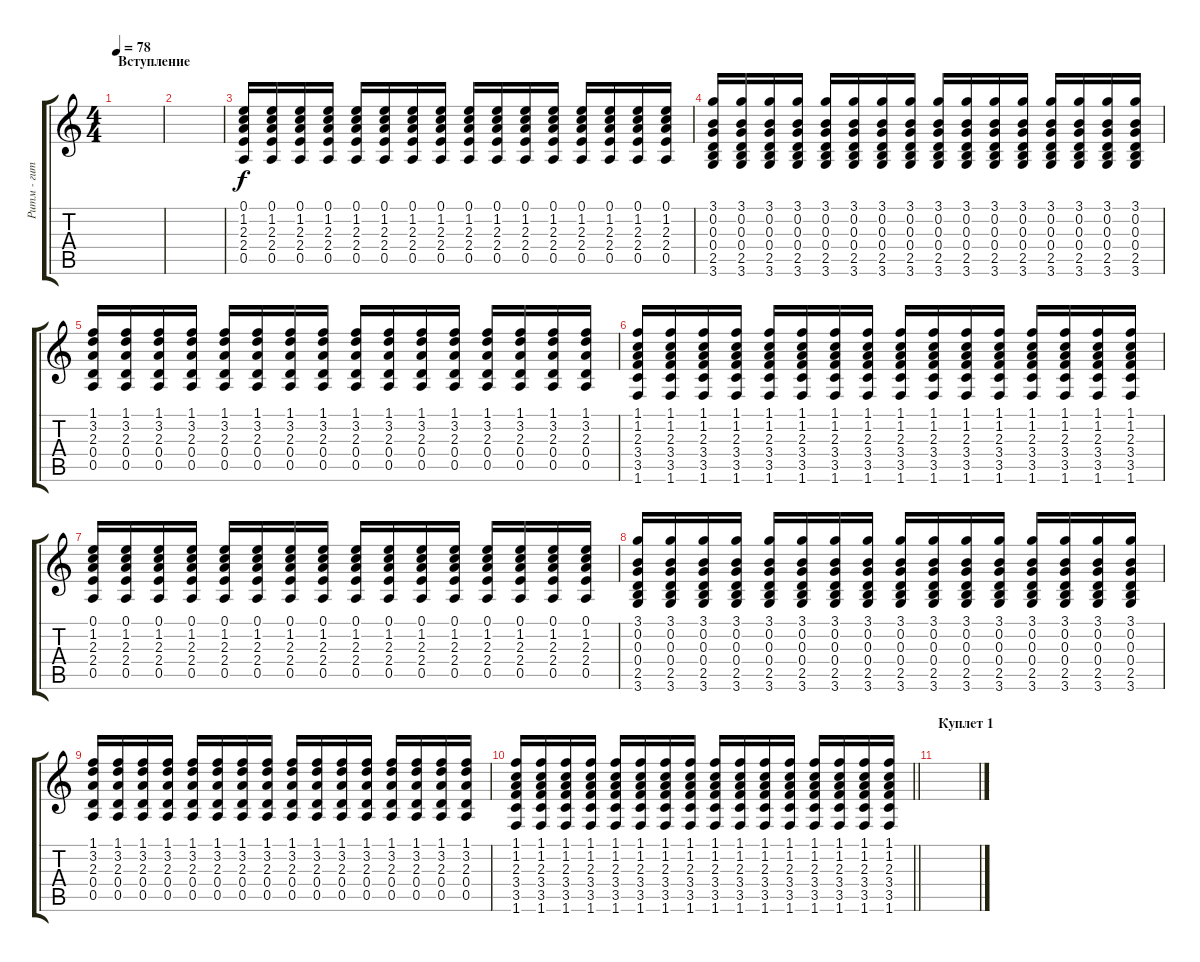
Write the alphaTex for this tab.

\track ("Ритм - гитара" "Ритм - гит") {instrument acousticguitarsteel}
\staff {score tabs}
\tuning (E4 B3 G3 D3 A2 E2) {hide}
\ts (4 4)
\section ("" "Вступление")
\tempo 78
\clef g2
\ks c
|
|
(0.1 1.2 2.3 2.4 0.5).16 (0.1 1.2 2.3 2.4 0.5).16 (0.1 1.2 2.3 2.4 0.5).16 (0.1 1.2 2.3 2.4 0.5).16 (0.1 1.2 2.3 2.4 0.5).16 (0.1 1.2 2.3 2.4 0.5).16 (0.1 1.2 2.3 2.4 0.5).16 (0.1 1.2 2.3 2.4 0.5).16 (0.1 1.2 2.3 2.4 0.5).16 (0.1 1.2 2.3 2.4 0.5).16 (0.1 1.2 2.3 2.4 0.5).16 (0.1 1.2 2.3 2.4 0.5).16 (0.1 1.2 2.3 2.4 0.5).16 (0.1 1.2 2.3 2.4 0.5).16 (0.1 1.2 2.3 2.4 0.5).16 (0.1 1.2 2.3 2.4 0.5).16 |
(3.1 0.2 0.3 0.4 2.5 3.6).16 (3.1 0.2 0.3 0.4 2.5 3.6).16 (3.1 0.2 0.3 0.4 2.5 3.6).16 (3.1 0.2 0.3 0.4 2.5 3.6).16 (3.1 0.2 0.3 0.4 2.5 3.6).16 (3.1 0.2 0.3 0.4 2.5 3.6).16 (3.1 0.2 0.3 0.4 2.5 3.6).16 (3.1 0.2 0.3 0.4 2.5 3.6).16 (3.1 0.2 0.3 0.4 2.5 3.6).16 (3.1 0.2 0.3 0.4 2.5 3.6).16 (3.1 0.2 0.3 0.4 2.5 3.6).16 (3.1 0.2 0.3 0.4 2.5 3.6).16 (3.1 0.2 0.3 0.4 2.5 3.6).16 (3.1 0.2 0.3 0.4 2.5 3.6).16 (3.1 0.2 0.3 0.4 2.5 3.6).16 (3.1 0.2 0.3 0.4 2.5 3.6).16 |
(1.1 3.2 2.3 0.4 0.5).16 (1.1 3.2 2.3 0.4 0.5).16 (1.1 3.2 2.3 0.4 0.5).16 (1.1 3.2 2.3 0.4 0.5).16 (1.1 3.2 2.3 0.4 0.5).16 (1.1 3.2 2.3 0.4 0.5).16 (1.1 3.2 2.3 0.4 0.5).16 (1.1 3.2 2.3 0.4 0.5).16 (1.1 3.2 2.3 0.4 0.5).16 (1.1 3.2 2.3 0.4 0.5).16 (1.1 3.2 2.3 0.4 0.5).16 (1.1 3.2 2.3 0.4 0.5).16 (1.1 3.2 2.3 0.4 0.5).16 (1.1 3.2 2.3 0.4 0.5).16 (1.1 3.2 2.3 0.4 0.5).16 (1.1 3.2 2.3 0.4 0.5).16 |
(1.1 1.2 2.3 3.4 3.5 1.6).16 (1.1 1.2 2.3 3.4 3.5 1.6).16 (1.1 1.2 2.3 3.4 3.5 1.6).16 (1.1 1.2 2.3 3.4 3.5 1.6).16 (1.1 1.2 2.3 3.4 3.5 1.6).16 (1.1 1.2 2.3 3.4 3.5 1.6).16 (1.1 1.2 2.3 3.4 3.5 1.6).16 (1.1 1.2 2.3 3.4 3.5 1.6).16 (1.1 1.2 2.3 3.4 3.5 1.6).16 (1.1 1.2 2.3 3.4 3.5 1.6).16 (1.1 1.2 2.3 3.4 3.5 1.6).16 (1.1 1.2 2.3 3.4 3.5 1.6).16 (1.1 1.2 2.3 3.4 3.5 1.6).16 (1.1 1.2 2.3 3.4 3.5 1.6).16 (1.1 1.2 2.3 3.4 3.5 1.6).16 (1.1 1.2 2.3 3.4 3.5 1.6).16 |
(0.1 1.2 2.3 2.4 0.5).16 (0.1 1.2 2.3 2.4 0.5).16 (0.1 1.2 2.3 2.4 0.5).16 (0.1 1.2 2.3 2.4 0.5).16 (0.1 1.2 2.3 2.4 0.5).16 (0.1 1.2 2.3 2.4 0.5).16 (0.1 1.2 2.3 2.4 0.5).16 (0.1 1.2 2.3 2.4 0.5).16 (0.1 1.2 2.3 2.4 0.5).16 (0.1 1.2 2.3 2.4 0.5).16 (0.1 1.2 2.3 2.4 0.5).16 (0.1 1.2 2.3 2.4 0.5).16 (0.1 1.2 2.3 2.4 0.5).16 (0.1 1.2 2.3 2.4 0.5).16 (0.1 1.2 2.3 2.4 0.5).16 (0.1 1.2 2.3 2.4 0.5).16 |
(3.1 0.2 0.3 0.4 2.5 3.6).16 (3.1 0.2 0.3 0.4 2.5 3.6).16 (3.1 0.2 0.3 0.4 2.5 3.6).16 (3.1 0.2 0.3 0.4 2.5 3.6).16 (3.1 0.2 0.3 0.4 2.5 3.6).16 (3.1 0.2 0.3 0.4 2.5 3.6).16 (3.1 0.2 0.3 0.4 2.5 3.6).16 (3.1 0.2 0.3 0.4 2.5 3.6).16 (3.1 0.2 0.3 0.4 2.5 3.6).16 (3.1 0.2 0.3 0.4 2.5 3.6).16 (3.1 0.2 0.3 0.4 2.5 3.6).16 (3.1 0.2 0.3 0.4 2.5 3.6).16 (3.1 0.2 0.3 0.4 2.5 3.6).16 (3.1 0.2 0.3 0.4 2.5 3.6).16 (3.1 0.2 0.3 0.4 2.5 3.6).16 (3.1 0.2 0.3 0.4 2.5 3.6).16 |
(1.1 3.2 2.3 0.4 0.5).16 (1.1 3.2 2.3 0.4 0.5).16 (1.1 3.2 2.3 0.4 0.5).16 (1.1 3.2 2.3 0.4 0.5).16 (1.1 3.2 2.3 0.4 0.5).16 (1.1 3.2 2.3 0.4 0.5).16 (1.1 3.2 2.3 0.4 0.5).16 (1.1 3.2 2.3 0.4 0.5).16 (1.1 3.2 2.3 0.4 0.5).16 (1.1 3.2 2.3 0.4 0.5).16 (1.1 3.2 2.3 0.4 0.5).16 (1.1 3.2 2.3 0.4 0.5).16 (1.1 3.2 2.3 0.4 0.5).16 (1.1 3.2 2.3 0.4 0.5).16 (1.1 3.2 2.3 0.4 0.5).16 (1.1 3.2 2.3 0.4 0.5).16 |
\barLineRight lightlight
(1.1 1.2 2.3 3.4 3.5 1.6).16 (1.1 1.2 2.3 3.4 3.5 1.6).16 (1.1 1.2 2.3 3.4 3.5 1.6).16 (1.1 1.2 2.3 3.4 3.5 1.6).16 (1.1 1.2 2.3 3.4 3.5 1.6).16 (1.1 1.2 2.3 3.4 3.5 1.6).16 (1.1 1.2 2.3 3.4 3.5 1.6).16 (1.1 1.2 2.3 3.4 3.5 1.6).16 (1.1 1.2 2.3 3.4 3.5 1.6).16 (1.1 1.2 2.3 3.4 3.5 1.6).16 (1.1 1.2 2.3 3.4 3.5 1.6).16 (1.1 1.2 2.3 3.4 3.5 1.6).16 (1.1 1.2 2.3 3.4 3.5 1.6).16 (1.1 1.2 2.3 3.4 3.5 1.6).16 (1.1 1.2 2.3 3.4 3.5 1.6).16 (1.1 1.2 2.3 3.4 3.5 1.6).16 |
\section ("" "Куплет 1")
